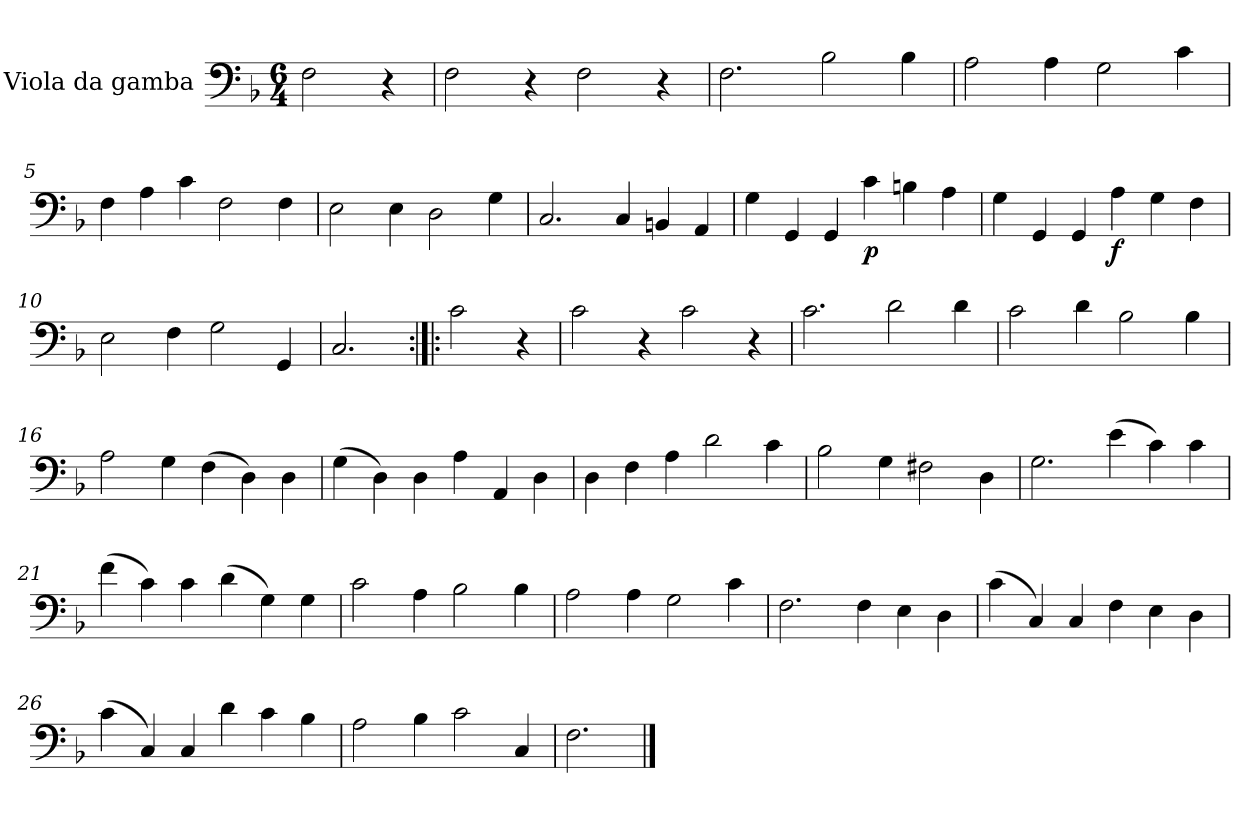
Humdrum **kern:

**kern	**dynam
*part1	*part1
*staff1	*staff1
*I"Viola da gamba	*
*I'Vla. d. g.	*
*clefF4	*
*k[b-]	*
*M6/4	*
=1	=1
2F\	.
4r	.
=2	=2
2F\	.
4r	.
2F\	.
4r	.
=3	=3
2.F\	.
2B-\	.
4B-\	.
=4	=4
2A\	.
4A\	.
2G\	.
4c\	.
=5	=5
4F\	.
4A\	.
4c\	.
2F\	.
4F\	.
=6	=6
2E\	.
4E\	.
2D\	.
4G\	.
=7	=7
2.C/	.
4C/	.
4BBn/	.
4AA/	.
=8	=8
4G\	.
4GG/	.
4GG/	.
!	!LO:DY:b
4c\	p
4Bn\	.
4A\	.
!!LO:LB:g=z
=9	=9
4G\	.
4GG/	.
4GG/	.
!	!LO:DY:b
4A\	f
4G\	.
4F\	.
=10	=10
2E\	.
4F\	.
2G\	.
4GG/	.
=11	=11
2.C/	.
=12:|!|:	=12:|!|:
2c\	.
4r	.
=13	=13
2c\	.
4r	.
2c\	.
4r	.
=14	=14
2.c\	.
2d\	.
4d\	.
=15	=15
2c\	.
4d\	.
2B-\	.
4B-\	.
=16	=16
2A\	.
4G\	.
(4F\	.
4D\)	.
4D\	.
!!LO:LB:g=z
=17	=17
(4G\	.
4D\)	.
4D\	.
4A\	.
4AA/	.
4D\	.
=18	=18
4D\	.
4F\	.
4A\	.
2d\	.
4c\	.
=19	=19
2B-\	.
4G\	.
2F#X\	.
4D\	.
=20	=20
2.G\	.
(4e\	.
4c\)	.
4c\	.
=21	=21
(4f\	.
4c\)	.
4c\	.
(4d\	.
4G\)	.
4G\	.
=22	=22
2c\	.
4A\	.
2B-\	.
4B-\	.
=23	=23
2A\	.
4A\	.
2G\	.
4c\	.
!!LO:LB:g=z
=24	=24
2.F\	.
4F\	.
4E\	.
4D\	.
=25	=25
(4c\	.
4C/)	.
4C/	.
4F\	.
4E\	.
4D\	.
=26	=26
(4c\	.
4C/)	.
4C/	.
4d\	.
4c\	.
4B-\	.
=27	=27
2A\	.
4B-\	.
2c\	.
4C/	.
=28	=28
2.F\	.
==	==
*-	*-
